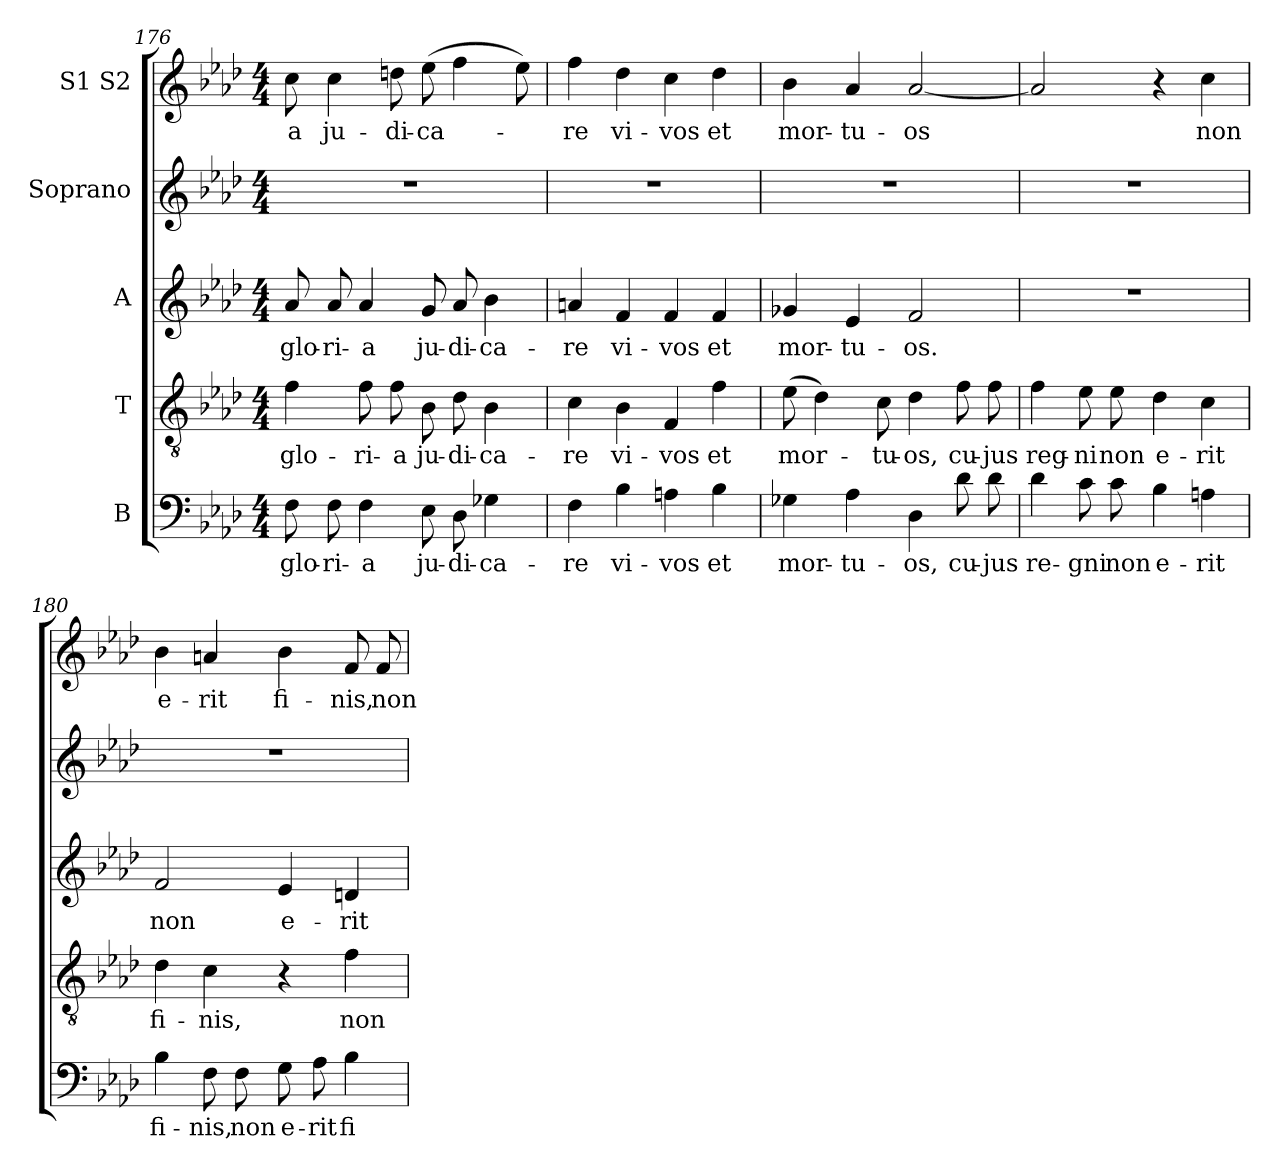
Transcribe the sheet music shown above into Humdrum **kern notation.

**kern	**text	**kern	**text	**kern	**text	**kern	**kern	**text
*part5	*part5	*part4	*part4	*part3	*part3	*part2	*part1	*part1
*staff5	*staff5	*staff4	*staff4	*staff3	*staff3	*staff2	*staff1	*staff1
*I"B	*	*I"T	*	*I"A	*	*I"Soprano	*I"S1 S2	*
*clefF4	*	*clefGv2	*	*clefG2	*	*clefG2	*clefG2	*
*	*	*ITrd7c12	*	*	*	*	*	*
*k[b-e-a-d-]	*	*k[b-e-a-d-]	*	*k[b-e-a-d-]	*	*k[b-e-a-d-]	*k[b-e-a-d-]	*
*f:	*	*f:	*	*f:	*	*f:	*f:	*
*M4/4	*	*M4/4	*	*M4/4	*	*M4/4	*M4/4	*
=176	=176	=176	=176	=176	=176	=176	=176	=176
!	!LO:LY:b:color=#000000	!	!	!	!	!	!	!
!	!	!	!LO:LY:b:color=#000000	!	!	!	!	!
!	!	!	!	!	!LO:LY:b:color=#000000	!	!	!
!	!	!	!	!	!	!	!	!LO:LY:b:color=#000000
8Fi\	glo-	4Fi\	glo-	8a-i/	glo-	1r	8cci\	- a
!	!LO:LY:b:color=#000000	!	!	!	!	!	!	!
!	!	!	!	!	!LO:LY:b:color=#000000	!	!	!
!	!	!	!	!	!	!	!	!LO:LY:b:color=#000000
8Fi\	-ri-	.	.	8a-i/	-ri-	.	4cci\	ju-
!	!LO:LY:b:color=#000000	!	!	!	!	!	!	!
!	!	!	!LO:LY:b:color=#000000	!	!	!	!	!
!	!	!	!	!	!LO:LY:b:color=#000000	!	!	!
4Fi\	-a	8Fi\	-ri-	4a-i/	-a	.	.	.
!	!	!	!LO:LY:b:color=#000000	!	!	!	!	!
!	!	!	!	!	!	!	!	!LO:LY:b:color=#000000
.	.	8Fi\	-a	.	.	.	8ddni\	-di-
!	!LO:LY:b:color=#000000	!	!	!	!	!	!	!
!	!	!	!LO:LY:b:color=#000000	!	!	!	!	!
!	!	!	!	!	!LO:LY:b:color=#000000	!	!	!
!	!	!	!	!	!	!	!	!LO:LY:b:color=#000000
8E-i\	ju-	8BB-i\	ju-	8gi/	ju-	.	(8ee-i\	-ca-
!	!LO:LY:b:color=#000000	!	!	!	!	!	!	!
!	!	!	!LO:LY:b:color=#000000	!	!	!	!	!
!	!	!	!	!	!LO:LY:b:color=#000000	!	!	!
8D-i\	-di-	8D-i\	-di-	8a-i/	-di-	.	4ffi\	.
!	!LO:LY:b:color=#000000	!	!	!	!	!	!	!
!	!	!	!LO:LY:b:color=#000000	!	!	!	!	!
!	!	!	!	!	!LO:LY:b:color=#000000	!	!	!
4G-Xi\	-ca-	4BB-i\	-ca-	4b-i\	-ca-	.	.	.
.	.	.	.	.	.	.	8ee-i\)	.
=177	=177	=177	=177	=177	=177	=177	=177	=177
!	!LO:LY:b:color=#000000	!	!	!	!	!	!	!
!	!	!	!LO:LY:b:color=#000000	!	!	!	!	!
!	!	!	!	!	!LO:LY:b:color=#000000	!	!	!
!	!	!	!	!	!	!	!	!LO:LY:b:color=#000000
4Fi\	-re	4Ci\	-re	4ani/	-re	1r	4ffi\	-re
!	!LO:LY:b:color=#000000	!	!	!	!	!	!	!
!	!	!	!LO:LY:b:color=#000000	!	!	!	!	!
!	!	!	!	!	!LO:LY:b:color=#000000	!	!	!
!	!	!	!	!	!	!	!	!LO:LY:b:color=#000000
4B-i\	vi-	4BB-i\	vi-	4fi/	vi-	.	4dd-i\	vi-
!	!LO:LY:b:color=#000000	!	!	!	!	!	!	!
!	!	!	!LO:LY:b:color=#000000	!	!	!	!	!
!	!	!	!	!	!LO:LY:b:color=#000000	!	!	!
!	!	!	!	!	!	!	!	!LO:LY:b:color=#000000
4Ani\	-vos	4FFi/	-vos	4fi/	-vos	.	4cci\	-vos
!	!LO:LY:b:color=#000000	!	!	!	!	!	!	!
!	!	!	!LO:LY:b:color=#000000	!	!	!	!	!
!	!	!	!	!	!LO:LY:b:color=#000000	!	!	!
!	!	!	!	!	!	!	!	!LO:LY:b:color=#000000
4B-i\	et	4Fi\	et	4fi/	et	.	4dd-i\	et
=178	=178	=178	=178	=178	=178	=178	=178	=178
!	!LO:LY:b:color=#000000	!	!	!	!	!	!	!
!	!	!	!LO:LY:b:color=#000000	!	!	!	!	!
!	!	!	!	!	!LO:LY:b:color=#000000	!	!	!
!	!	!	!	!	!	!	!	!LO:LY:b:color=#000000
4G-Xi\	mor-	(8E-i\	mor-	4g-Xi/	mor-	1r	4b-i\	mor-
.	.	4D-i\)	.	.	.	.	.	.
!	!LO:LY:b:color=#000000	!	!	!	!	!	!	!
!	!	!	!	!	!LO:LY:b:color=#000000	!	!	!
!	!	!	!	!	!	!	!	!LO:LY:b:color=#000000
4A-i\	-tu-	.	.	4e-i/	-tu-	.	4a-i/	-tu-
!	!	!	!LO:LY:b:color=#000000	!	!	!	!	!
.	.	8Ci\	-tu-	.	.	.	.	.
!	!LO:LY:b:color=#000000	!	!	!	!	!	!	!
!	!	!	!LO:LY:b:color=#000000	!	!	!	!	!
!	!	!	!	!	!LO:LY:b:color=#000000	!	!	!
!	!	!	!	!	!	!	!	!LO:LY:b:color=#000000
4D-i\	-os,	4D-i\	-os,	2fi/	-os.	.	[2a-i/	-os
!	!LO:LY:b:color=#000000	!	!	!	!	!	!	!
!	!	!	!LO:LY:b:color=#000000	!	!	!	!	!
8d-i\	cu-	8Fi\	cu-	.	.	.	.	.
!	!LO:LY:b:color=#000000	!	!	!	!	!	!	!
!	!	!	!LO:LY:b:color=#000000	!	!	!	!	!
8d-i\	-jus	8Fi\	-jus	.	.	.	.	.
!!LO:LB:g=z
=179	=179	=179	=179	=179	=179	=179	=179	=179
!	!LO:LY:b:color=#000000	!	!	!	!	!	!	!
!	!	!	!LO:LY:b:color=#000000	!	!	!	!	!
4d-i\	re-	4Fi\	reg-	1r	.	1r	2a-i/]	.
!	!LO:LY:b:color=#000000	!	!	!	!	!	!	!
!	!	!	!LO:LY:b:color=#000000	!	!	!	!	!
8ci\	-gni	8E-i\	-ni	.	.	.	.	.
!	!LO:LY:b:color=#000000	!	!	!	!	!	!	!
!	!	!	!LO:LY:b:color=#000000	!	!	!	!	!
8ci\	non	8E-i\	non	.	.	.	.	.
!	!LO:LY:b:color=#000000	!	!	!	!	!	!	!
!	!	!	!LO:LY:b:color=#000000	!	!	!	!	!
4B-i\	e-	4D-i\	e-	.	.	.	4r	.
!	!LO:LY:b:color=#000000	!	!	!	!	!	!	!
!	!	!	!LO:LY:b:color=#000000	!	!	!	!	!
!	!	!	!	!	!	!	!	!LO:LY:b:color=#000000
4Ani\	-rit	4Ci\	-rit	.	.	.	4cci\	non
=180	=180	=180	=180	=180	=180	=180	=180	=180
!	!LO:LY:b:color=#000000	!	!	!	!	!	!	!
!	!	!	!LO:LY:b:color=#000000	!	!	!	!	!
!	!	!	!	!	!LO:LY:b:color=#000000	!	!	!
!	!	!	!	!	!	!	!	!LO:LY:b:color=#000000
4B-i\	fi-	4D-i\	fi-	2fi/	non	1r	4b-i\	e-
!	!LO:LY:b:color=#000000	!	!	!	!	!	!	!
!	!	!	!LO:LY:b:color=#000000	!	!	!	!	!
!	!	!	!	!	!	!	!	!LO:LY:b:color=#000000
8Fi\	-nis,	4Ci\	-nis,	.	.	.	4ani/	-rit
!	!LO:LY:b:color=#000000	!	!	!	!	!	!	!
8Fi\	non	.	.	.	.	.	.	.
!	!LO:LY:b:color=#000000	!	!	!	!	!	!	!
!	!	!	!	!	!LO:LY:b:color=#000000	!	!	!
!	!	!	!	!	!	!	!	!LO:LY:b:color=#000000
8Gi\	e-	4r	.	4e-i/	e-	.	4b-i\	fi-
!	!LO:LY:b:color=#000000	!	!	!	!	!	!	!
8A-i\	-rit	.	.	.	.	.	.	.
!	!LO:LY:b:color=#000000	!	!	!	!	!	!	!
!	!	!	!LO:LY:b:color=#000000	!	!	!	!	!
!	!	!	!	!	!LO:LY:b:color=#000000	!	!	!
!	!	!	!	!	!	!	!	!LO:LY:b:color=#000000
4B-i\	fi-	4Fi\	non	4dni/	-rit	.	8fi/	-nis,
!	!	!	!	!	!	!	!	!LO:LY:b:color=#000000
.	.	.	.	.	.	.	8fi/	non
=	=	=	=	=	=	=	=	=
*-	*-	*-	*-	*-	*-	*-	*-	*-
